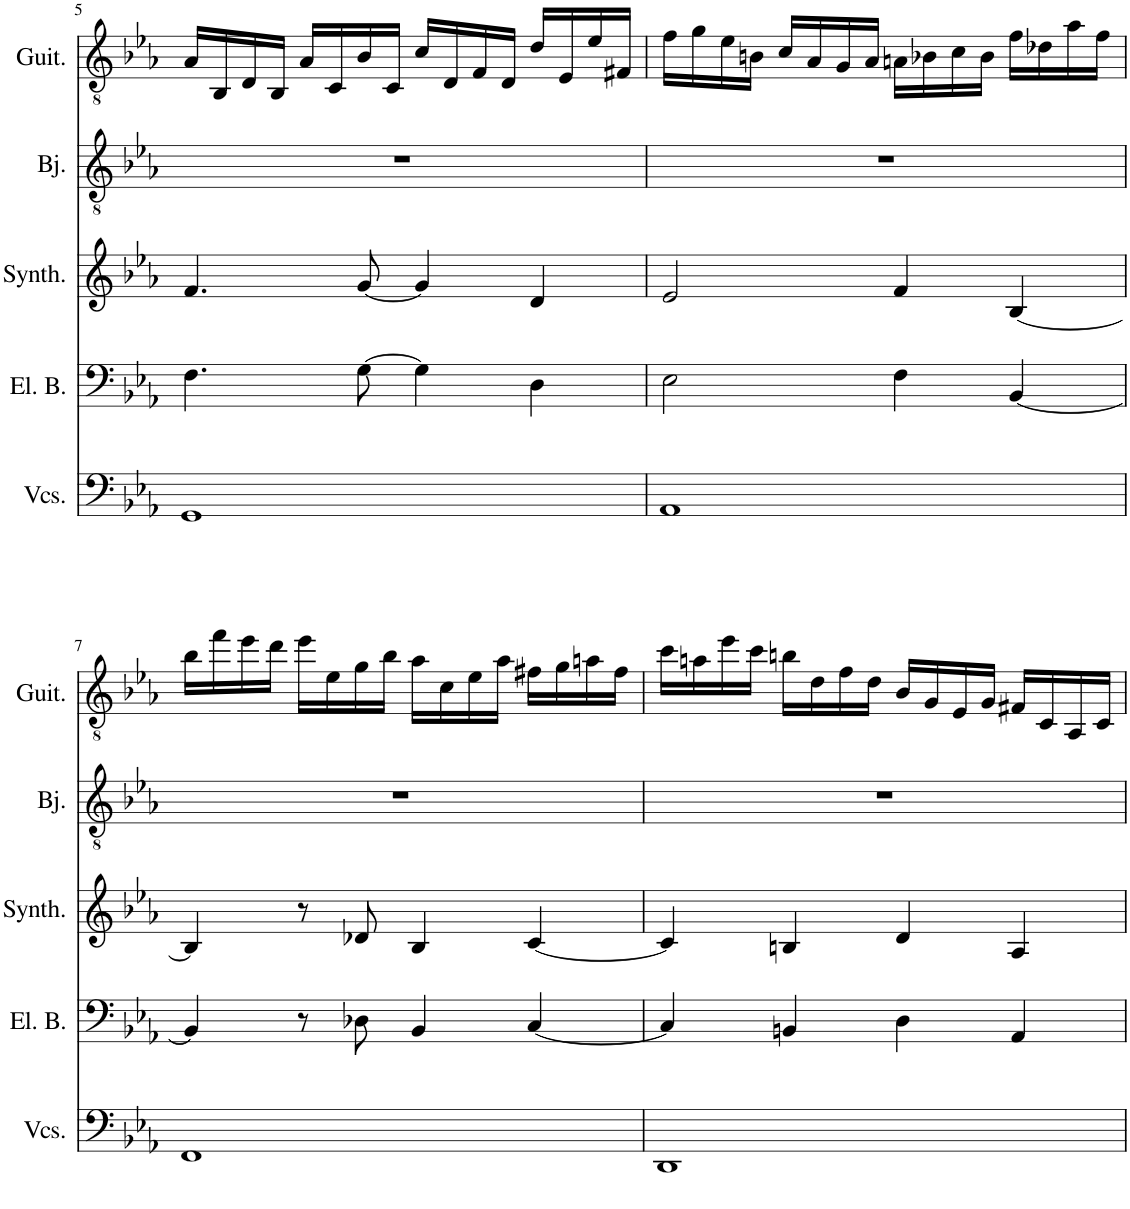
**kern	**kern	**kern	**kern	**kern
*part5	*part4	*part3	*part2	*part1
*staff5	*staff4	*staff3	*staff2	*staff1
*I"Violoncellos	*I"電貝斯	*I"正弦波合成器	*I"班究琴	*I"原聲吉他
*I'Vcs.	*	*	*	*
!!LO:PB:g=z
*clefF4	*clefF4	*clefG2	*clefGv2	*clefGv2
*	*Trd7c12	*	*Trd7c12	*
*k[b-e-a-]	*k[b-e-a-]	*k[b-e-a-]	*k[b-e-a-]	*k[b-e-a-]
*M4/4	*M4/4	*M4/4	*M4/4	*M4/4
=5	=5	=5	=5	=5
1GG	4.F\	4.f/	1r	16A-/LL
.	.	.	.	16BB-/
.	.	.	.	16D/
.	.	.	.	16BB-/JJ
.	.	.	.	16A-/LL
.	.	.	.	16C/
.	[8G\	[8g/	.	16B-/
.	.	.	.	16C/JJ
.	4G\]	4g/]	.	16c/LL
.	.	.	.	16D/
.	.	.	.	16F/
.	.	.	.	16D/JJ
.	4D\	4d/	.	16d/LL
.	.	.	.	16E-/
.	.	.	.	16e-/
.	.	.	.	16F#X/JJ
=6	=6	=6	=6	=6
1AA-	2E-\	2e-/	1r	16f\LL
.	.	.	.	16g\
.	.	.	.	16e-\
.	.	.	.	16Bn\JJ
.	.	.	.	16c/LL
.	.	.	.	16A-/
.	.	.	.	16G/
.	.	.	.	16A-/JJ
.	4F\	4f/	.	16An\LL
.	.	.	.	16B-X\
.	.	.	.	16c\
.	.	.	.	16B-\JJ
.	[4BB-/	[4B-/	.	16f\LL
.	.	.	.	16d-X\
.	.	.	.	16a-\
.	.	.	.	16f\JJ
!!LO:LB:g=z
=7	=7	=7	=7	=7
1FF	4BB-/]	4B-/]	1r	16b-\LL
.	.	.	.	16ff\
.	.	.	.	16ee-\
.	.	.	.	16dd\JJ
.	8r	8r	.	16ee-\LL
.	.	.	.	16e-\
.	8D-X\	8d-X/	.	16g\
.	.	.	.	16b-\JJ
.	4BB-/	4B-/	.	16a-\LL
.	.	.	.	16c\
.	.	.	.	16e-\
.	.	.	.	16a-\JJ
.	[4C/	[4c/	.	16f#X\LL
.	.	.	.	16g\
.	.	.	.	16an\
.	.	.	.	16f#\JJ
=8	=8	=8	=8	=8
1DD	4C/]	4c/]	1r	16cc\LL
.	.	.	.	16an\
.	.	.	.	16ee-\
.	.	.	.	16cc\JJ
.	4BBn/	4Bn/	.	16bn\LL
.	.	.	.	16d\
.	.	.	.	16f\
.	.	.	.	16d\JJ
.	4D\	4d/	.	16B-/LL
.	.	.	.	16G/
.	.	.	.	16E-/
.	.	.	.	16G/JJ
.	4AA-/	4A-/	.	16F#X/LL
.	.	.	.	16C/
.	.	.	.	16AA-/
.	.	.	.	16C/JJ
=	=	=	=	=
*-	*-	*-	*-	*-
